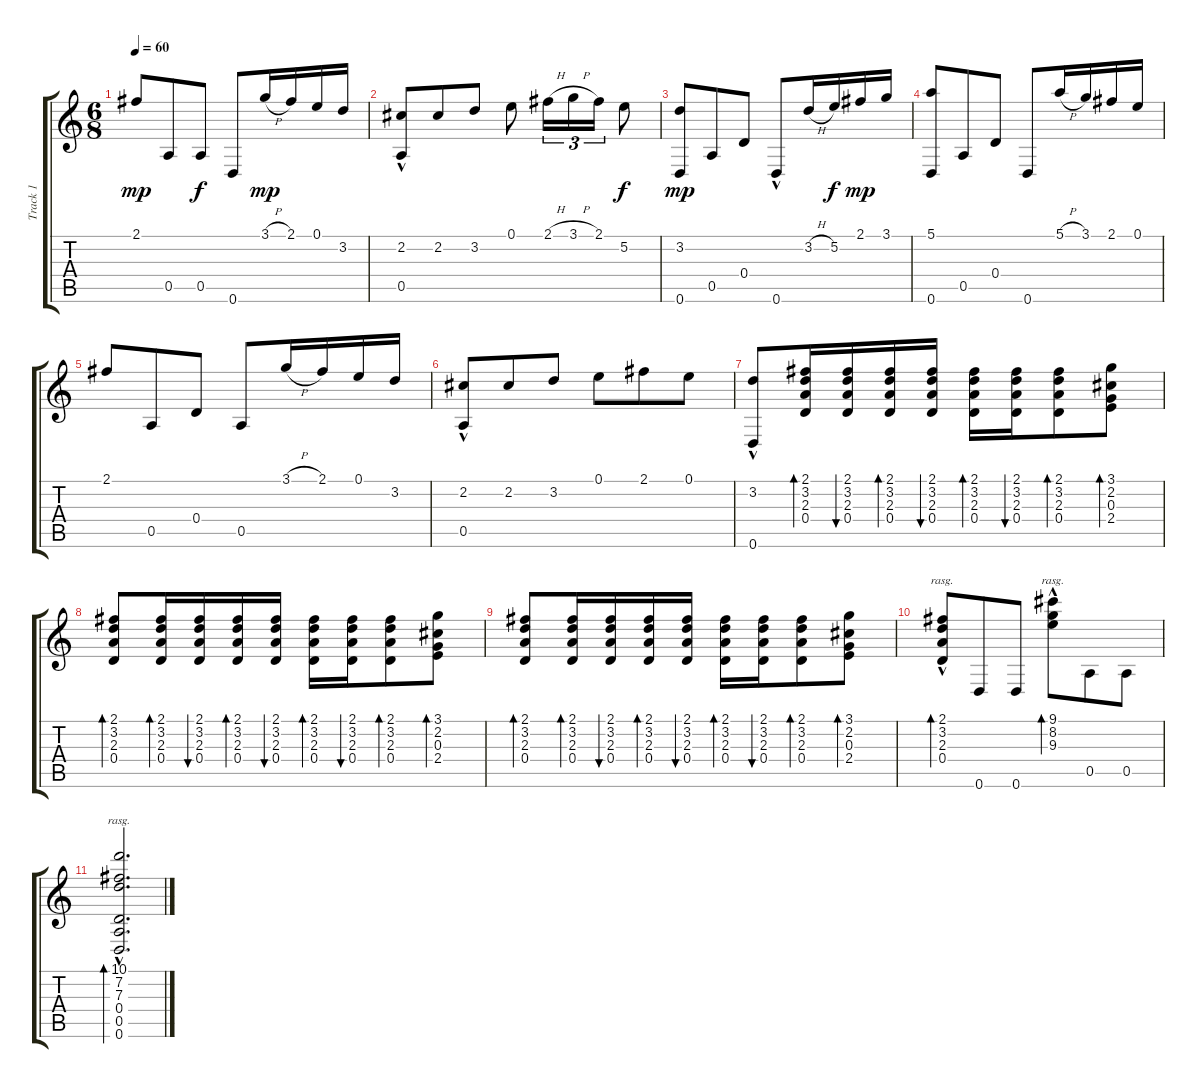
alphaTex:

\track ("Track 1" "Track 1") {instrument acousticguitarsteel}
\staff {score tabs}
\tuning (E4 B3 G3 D3 A2 D2) {hide}
\ts (6 8)
\tempo 60
\clef g2
\ks c
2.1.8{dy mp} 0.5.8 0.5.8{dy f} 0.6.8 3.1{h}.16{dy mp} 2.1.16 0.1.16 3.2.16 |
(2.2 0.5{hac}).8 2.2.8 3.2.8 0.1.8 2.1{h}.16{tu (3 2)} 3.1{h}.16{tu (3 2)} 2.1.16{tu (3 2)} 5.2.8{dy f} |
(3.2 0.6).8{dy mp} 0.5.8 0.4.8 0.6{hac}.8 3.2{h}.16 5.2.16{dy f} 2.1.16{dy mp} 3.1.16 |
(5.1 0.6).8 0.5.8 0.4.8 0.6.8 5.1{h}.16 3.1.16 2.1.16 0.1.16 |
2.1.8 0.5.8 0.4.8 0.5.8 3.1{h}.16 2.1.16 0.1.16 3.2.16 |
(2.2 0.5{hac}).8 2.2.8 3.2.8 0.1.8 2.1.8 0.1.8 |
(3.2 0.6{hac}).8 (2.1 3.2 2.3 0.4).16{bd 30} (2.1 3.2 2.3 0.4).16{bu 30} (2.1 3.2 2.3 0.4).16{bd 30} (2.1 3.2 2.3 0.4).16{bu 30} (2.1 3.2 2.3 0.4).16{bd 30} (2.1 3.2 2.3 0.4).16{bu 30} (2.1 3.2 2.3 0.4).8{bd 30} (3.1 2.2 0.3 2.4).8{bd 30} |
(2.1 3.2 2.3 0.4).8{bd 30} (2.1 3.2 2.3 0.4).16{bd 30} (2.1 3.2 2.3 0.4).16{bu 30} (2.1 3.2 2.3 0.4).16{bd 30} (2.1 3.2 2.3 0.4).16{bu 30} (2.1 3.2 2.3 0.4).16{bd 30} (2.1 3.2 2.3 0.4).16{bu 30} (2.1 3.2 2.3 0.4).8{bd 30} (3.1 2.2 0.3 2.4).8{bd 30} |
(2.1 3.2 2.3 0.4).8{bd 60} (2.1 3.2 2.3 0.4).16{bd 60} (2.1 3.2 2.3 0.4).16{bu 60} (2.1 3.2 2.3 0.4).16{bd 60} (2.1 3.2 2.3 0.4).16{bu 60} (2.1 3.2 2.3 0.4).16{bd 60} (2.1 3.2 2.3 0.4).16{bu 60} (2.1 3.2 2.3 0.4).8{bd 60} (3.1 2.2 0.3 2.4).8{bd 60} |
(2.1{hac} 3.2{hac} 2.3{hac} 0.4{hac}).8{bd 120 rasg ii} 0.6.8 0.6.8 (9.1{hac} 8.2{hac} 9.3{hac}).8{bd 120 rasg ii} 0.5.8 0.5.8 |
(10.1{hac} 7.2{hac} 7.3{hac} 0.4{hac} 0.5{hac} 0.6{hac}).2{d bd 240 rasg ii}
